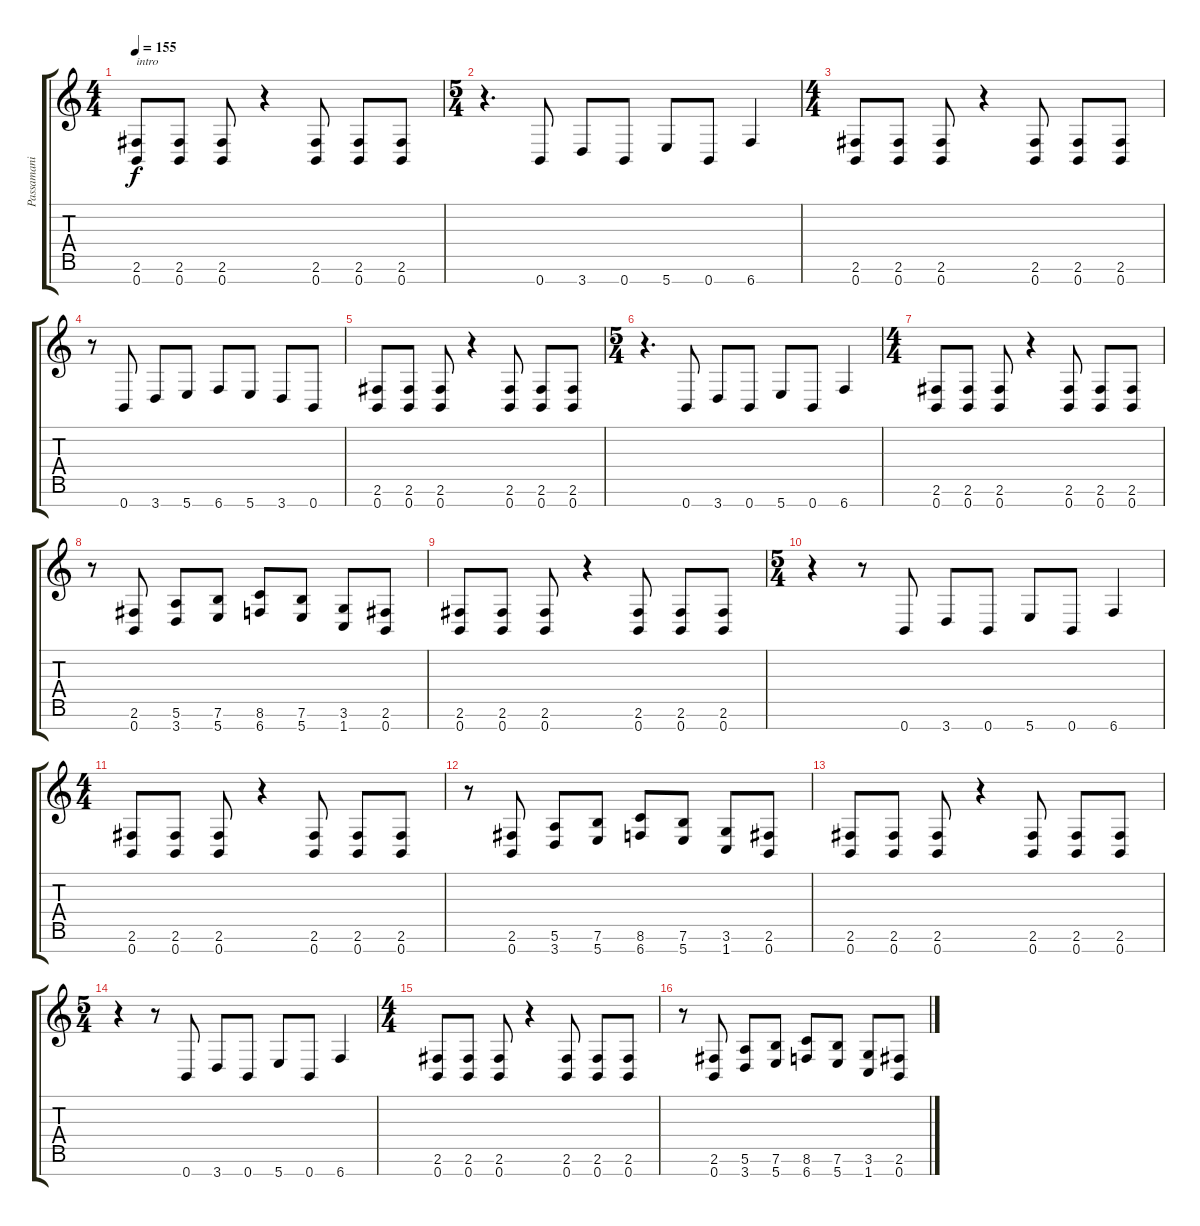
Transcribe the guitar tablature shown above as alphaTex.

\track ("Passamani" "Passamani") {instrument distortionguitar}
\staff {score tabs}
\tuning (E4 B3 G3 D3 A2 E2 B1) {hide}
\ts (4 4)
\tempo 155
\clef g2
\ks c
(2.6 0.7).8{txt "intro" dy f instrument distortionguitar} (2.6 0.7).8 (2.6 0.7).8 r.4 (2.6 0.7).8 (2.6 0.7).8 (2.6 0.7).8 |
\ts (5 4)
r.4{d} 0.7.8 3.7.8 0.7.8 5.7.8 0.7.8 6.7.4 |
\ts (4 4)
(2.6 0.7).8 (2.6 0.7).8 (2.6 0.7).8 r.4 (2.6 0.7).8 (2.6 0.7).8 (2.6 0.7).8 |
r.8 0.7.8 3.7.8 5.7.8 6.7.8 5.7.8 3.7.8 0.7.8 |
(2.6 0.7).8 (2.6 0.7).8 (2.6 0.7).8 r.4 (2.6 0.7).8 (2.6 0.7).8 (2.6 0.7).8 |
\ts (5 4)
r.4{d} 0.7.8 3.7.8 0.7.8 5.7.8 0.7.8 6.7.4 |
\ts (4 4)
(2.6 0.7).8 (2.6 0.7).8 (2.6 0.7).8 r.4 (2.6 0.7).8 (2.6 0.7).8 (2.6 0.7).8 |
r.8 (2.6 0.7).8 (5.6 3.7).8 (7.6 5.7).8 (8.6 6.7).8 (7.6 5.7).8 (3.6 1.7).8 (2.6 0.7).8 |
(2.6 0.7).8 (2.6 0.7).8 (2.6 0.7).8 r.4 (2.6 0.7).8 (2.6 0.7).8 (2.6 0.7).8 |
\ts (5 4)
r.4 r.8 0.7.8 3.7.8 0.7.8 5.7.8 0.7.8 6.7.4 |
\ts (4 4)
(2.6 0.7).8 (2.6 0.7).8 (2.6 0.7).8 r.4 (2.6 0.7).8 (2.6 0.7).8 (2.6 0.7).8 |
r.8 (2.6 0.7).8 (5.6 3.7).8 (7.6 5.7).8 (8.6 6.7).8 (7.6 5.7).8 (3.6 1.7).8 (2.6 0.7).8 |
(2.6 0.7).8 (2.6 0.7).8 (2.6 0.7).8 r.4 (2.6 0.7).8 (2.6 0.7).8 (2.6 0.7).8 |
\ts (5 4)
r.4 r.8 0.7.8 3.7.8 0.7.8 5.7.8 0.7.8 6.7.4 |
\ts (4 4)
(2.6 0.7).8 (2.6 0.7).8 (2.6 0.7).8 r.4 (2.6 0.7).8 (2.6 0.7).8 (2.6 0.7).8 |
r.8 (2.6 0.7).8 (5.6 3.7).8 (7.6 5.7).8 (8.6 6.7).8 (7.6 5.7).8 (3.6 1.7).8 (2.6 0.7).8
